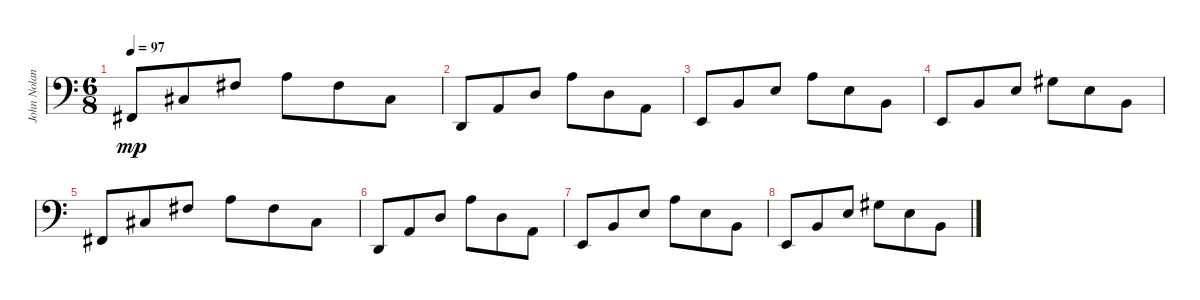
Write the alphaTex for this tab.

\track ("John Nolan" "John Nolan") {instrument acousticgrandpiano}
\staff {score}
\tuning (C3 G2 D2 A1 E1 B0) {hide}
\ts (6 8)
\tempo 97
\clef f4
\ks c
9.4.8{dy mp} 6.2.8 6.1.8 9.1.8 6.1.8 6.2.8 |
5.4.8 7.3.8 7.2.8 9.1.8 7.2.8 7.3.8 |
7.4.8 4.2.8 4.1.8 9.1.8 9.2.8 9.3.8 |
7.4.8 9.3.8 9.2.8 8.1.8 9.2.8 9.3.8 |
9.4.8 6.2.8 6.1.8 9.1.8 6.1.8 6.2.8 |
5.4.8 7.3.8 7.2.8 9.1.8 7.2.8 7.3.8 |
7.4.8 4.2.8 4.1.8 9.1.8 9.2.8 9.3.8 |
7.4.8 9.3.8 9.2.8 8.1.8 9.2.8 9.3.8
